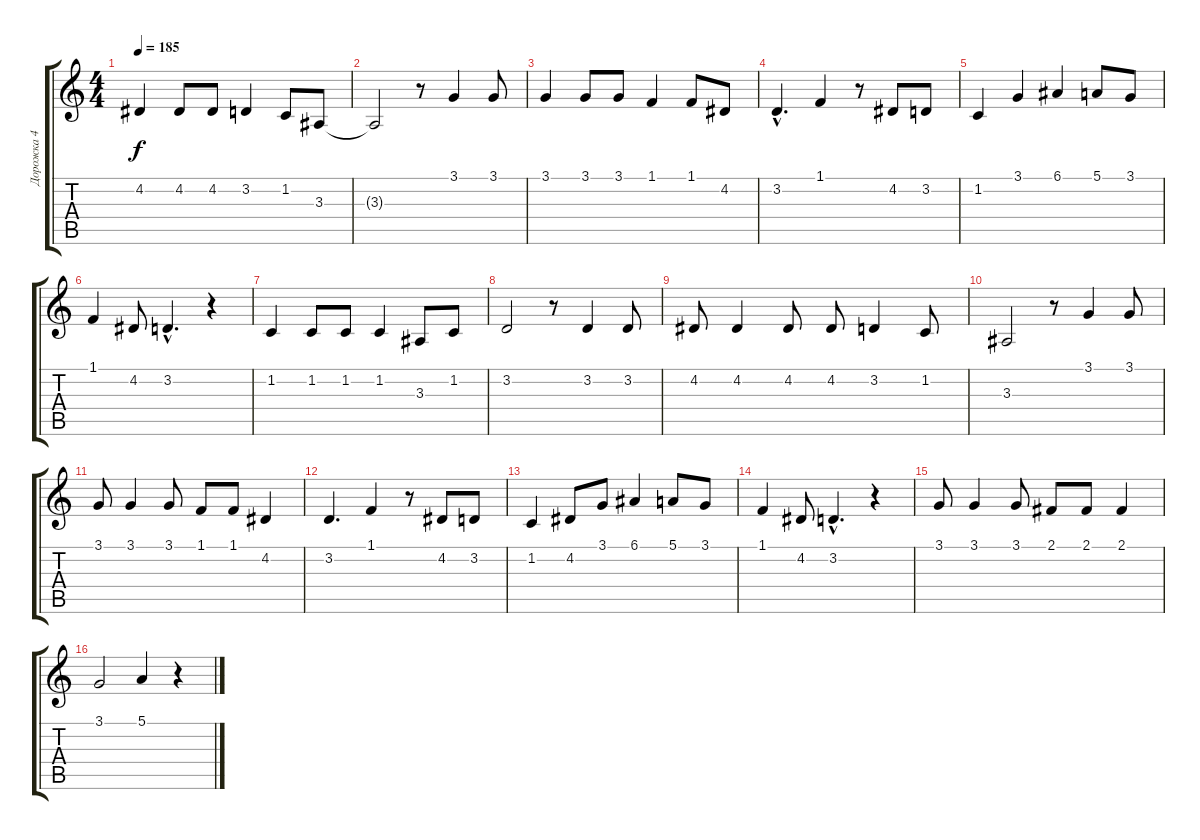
\track ("Дорожка 4" "Дорожка 4") {instrument baritonesax}
\staff {score tabs}
\tuning (E4 B3 G3 D3 A2 E2) {hide}
\ts (4 4)
\tempo 185
\clef g2
\ks c
4.2.4{dy f} 4.2.8 4.2.8 3.2.4 1.2.8 3.3.8 |
3.3{t}.2 r.8 3.1.4 3.1.8 |
3.1.4 3.1.8 3.1.8 1.1.4 1.1.8 4.2.8 |
3.2{hac}.4{d} 1.1.4 r.8 4.2.8 3.2.8 |
1.2.4 3.1.4 6.1.4 5.1.8 3.1.8 |
1.1.4 4.2.8 3.2{hac}.4{d} r.4 |
1.2.4 1.2.8 1.2.8 1.2.4 3.3.8 1.2.8 |
3.2.2 r.8 3.2.4 3.2.8 |
4.2.8 4.2.4 4.2.8 4.2.8 3.2.4 1.2.8 |
3.3.2 r.8 3.1.4 3.1.8 |
3.1.8 3.1.4 3.1.8 1.1.8 1.1.8 4.2.4 |
3.2.4{d} 1.1.4 r.8 4.2.8 3.2.8 |
1.2.4 4.2.8 3.1.8 6.1.4 5.1.8 3.1.8 |
1.1.4 4.2.8 3.2{hac}.4{d} r.4 |
3.1.8 3.1.4 3.1.8 2.1.8 2.1.8 2.1.4 |
3.1.2 5.1.4 r.4
